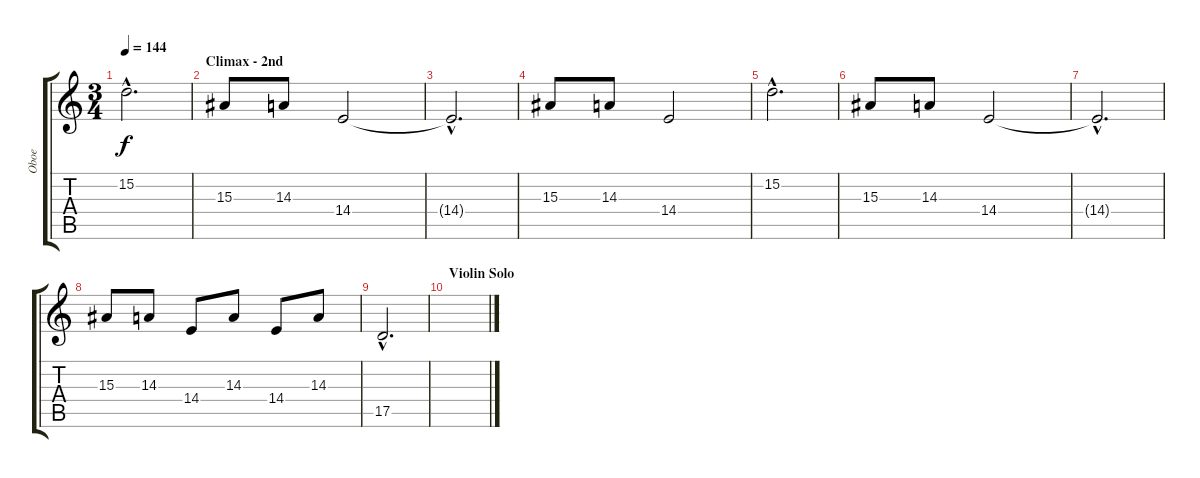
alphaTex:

\track ("Oboe" "Oboe") {instrument oboe}
\staff {score tabs}
\tuning (E4 B3 G3 D3 A2 E2) {hide}
\ts (3 4)
\tempo 144
\clef g2
\ks c
15.2{hac}.2{d dy f} |
\section ("" "Climax - 2nd")
15.3.8 14.3.8 14.4.2 |
14.4{hac t}.2{d} |
15.3.8 14.3.8 14.4.2 |
15.2{hac}.2{d} |
15.3.8 14.3.8 14.4.2 |
14.4{hac t}.2{d} |
15.3.8 14.3.8 14.4.8 14.3.8 14.4.8 14.3.8 |
17.5{hac}.2{d} |
\section ("" "Violin Solo")
